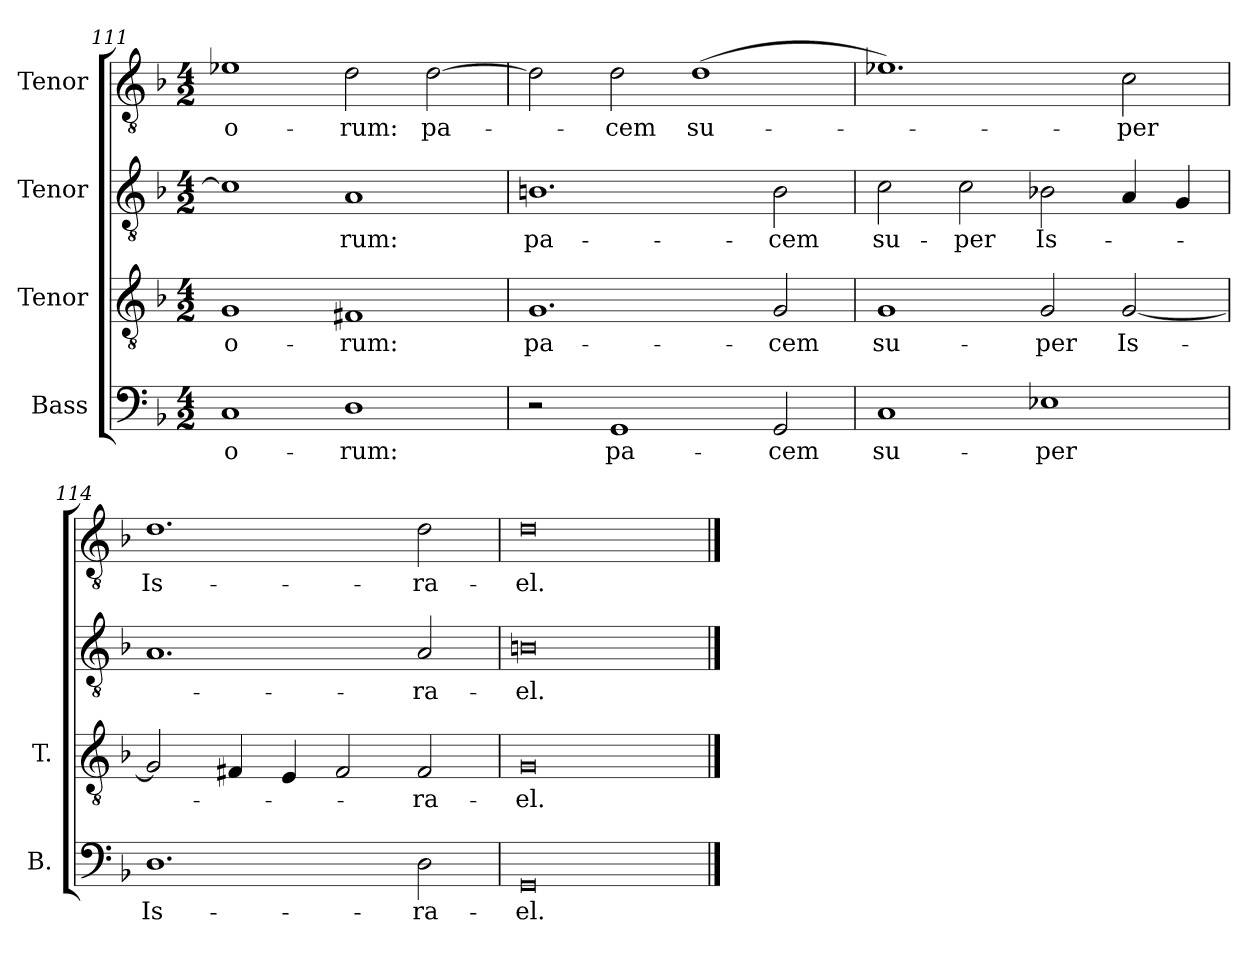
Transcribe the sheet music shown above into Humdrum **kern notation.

**kern	**text	**kern	**text	**kern	**text	**kern	**text
*part4	*part4	*part3	*part3	*part2	*part2	*part1	*part1
*staff4	*staff4	*staff3	*staff3	*staff2	*staff2	*staff1	*staff1
*I"Bass	*	*I"Tenor	*	*I"Tenor	*	*I"Tenor	*
*I'B.	*	*I'T.	*	*	*	*	*
*clefF4	*	*clefGv2	*	*clefGv2	*	*clefGv2	*
*	*	*ITrd7c12	*	*ITrd7c12	*	*ITrd7c12	*
*k[b-]	*	*k[b-]	*	*k[b-]	*	*k[b-]	*
*F:	*	*F:	*	*F:	*	*F:	*
*M4/2	*	*M4/2	*	*M4/2	*	*M4/2	*
=111	=111	=111	=111	=111	=111	=111	=111
!	!LO:LY:b:color=#000000	!	!	!	!	!	!
!	!	!	!LO:LY:b:color=#000000	!	!	!	!
!	!	!	!	!	!	!	!LO:LY:b:color=#000000
1Ci	-o-	1GGi	-o-	1Ci]	.	1E-Xi	-o-
!	!LO:LY:b:color=#000000	!	!	!	!	!	!
!	!	!	!LO:LY:b:color=#000000	!	!	!	!
!	!	!	!	!	!LO:LY:b:color=#000000	!	!
!	!	!	!	!	!	!	!LO:LY:b:color=#000000
1Di	-rum:	1FF#Xi	-rum:	1AAi	-rum:	2Di\	-rum:
!	!	!	!	!	!	!	!LO:LY:b:color=#000000
.	.	.	.	.	.	[2Di\	pa-
=112	=112	=112	=112	=112	=112	=112	=112
!	!	!	!LO:LY:b:color=#000000	!	!	!	!
!	!	!	!	!	!LO:LY:b:color=#000000	!	!
2r	.	1.GGi	pa-	1.BBni	pa-	2Di\]	.
!	!LO:LY:b:color=#000000	!	!	!	!	!	!
!	!	!	!	!	!	!	!LO:LY:b:color=#000000
1GGi	pa-	.	.	.	.	2Di\	-cem
!	!	!	!	!	!	!	!LO:LY:b:color=#000000
.	.	.	.	.	.	(1Di	su-
!	!LO:LY:b:color=#000000	!	!	!	!	!	!
!	!	!	!LO:LY:b:color=#000000	!	!	!	!
!	!	!	!	!	!LO:LY:b:color=#000000	!	!
2GGi/	-cem	2GGi/	-cem	2BBi\	-cem	.	.
=113	=113	=113	=113	=113	=113	=113	=113
!	!LO:LY:b:color=#000000	!	!	!	!	!	!
!	!	!	!LO:LY:b:color=#000000	!	!	!	!
!	!	!	!	!	!LO:LY:b:color=#000000	!	!
1Ci	su-	1GGi	su-	2Ci\	su-	1.E-Xi)	.
!	!	!	!	!	!LO:LY:b:color=#000000	!	!
.	.	.	.	2Ci\	-per	.	.
!	!LO:LY:b:color=#000000	!	!	!	!	!	!
!	!	!	!LO:LY:b:color=#000000	!	!	!	!
!	!	!	!	!	!LO:LY:b:color=#000000	!	!
1E-Xi	-per	2GGi/	-per	2BB-Xi\	Is-	.	.
!	!	!	!LO:LY:b:color=#000000	!	!	!	!
!	!	!	!	!	!	!	!LO:LY:b:color=#000000
.	.	[2GGi/	Is-	4AAi/	.	2Ci\	-per
.	.	.	.	4GGi/	.	.	.
=114	=114	=114	=114	=114	=114	=114	=114
!	!LO:LY:b:color=#000000	!	!	!	!	!	!
!	!	!	!	!	!	!	!LO:LY:b:color=#000000
1.Di	Is-	2GGi/]	.	1.AAi	.	1.Di	Is-
.	.	4FF#Xi/	.	.	.	.	.
.	.	4EEi/	.	.	.	.	.
.	.	2FF#i/	.	.	.	.	.
!	!LO:LY:b:color=#000000	!	!	!	!	!	!
!	!	!	!LO:LY:b:color=#000000	!	!	!	!
!	!	!	!	!	!LO:LY:b:color=#000000	!	!
!	!	!	!	!	!	!	!LO:LY:b:color=#000000
2Di\	-ra-	2FF#i/	-ra-	2AAi/	-ra-	2Di\	-ra-
=115	=115	=115	=115	=115	=115	=115	=115
!	!LO:LY:b:color=#000000	!	!	!	!	!	!
!	!	!	!LO:LY:b:color=#000000	!	!	!	!
!	!	!	!	!	!LO:LY:b:color=#000000	!	!
!	!	!	!	!	!	!	!LO:LY:b:color=#000000
0GGi	-el.	0GGi	-el.	0BBni	-el.	0Di	-el.
==	==	==	==	==	==	==	==
*-	*-	*-	*-	*-	*-	*-	*-
